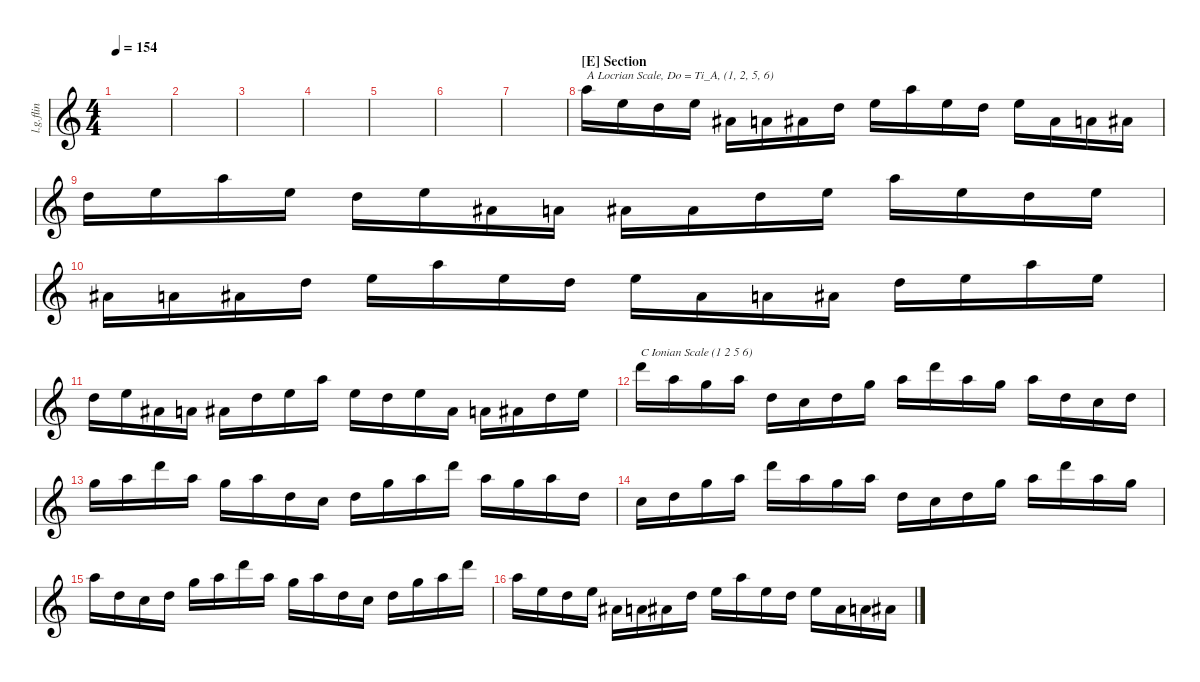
\defaultSystemsLayout 4
\hideDynamics
\bracketExtendMode nobrackets
\otherSystemsTrackNameOrientation horizontal
\track ("Lead Guitar Flin" "l.g.flin") {instrument distortionguitar}
\staff {score}
\tuning (E4 B3 G3 D3 A2 E2 B1)
\ts (4 4)
\tempo 154
\clef g2
\ks c
|
|
|
|
|
|
|
\section ("E" "Section")
14.3.16{txt "A Locrian Scale, Do = Ti_A, (1, 2, 5, 6)" beam Down} 9.3.16{beam Down} 7.3.16{beam Down} 14.4.16{beam Down} 8.4{acc #}.16{beam Down} 7.4.16{beam Down} 8.4{acc #}.16{beam Down} 7.3.16{beam Down} 9.3.16{beam Down} 14.3.16{beam Down} 9.3.16{beam Down} 7.3.16{beam Down} 14.4.16{beam Down} 8.4{acc #}.16{beam Down} 7.4.16{beam Down} 8.4{acc #}.16{beam Down} |
7.3.16{beam Down} 9.3.16{beam Down} 14.3.16{beam Down} 9.3.16{beam Down} 7.3.16{beam Down} 14.4.16{beam Down} 8.4{acc #}.16{beam Down} 7.4.16{beam Down} 8.4{acc #}.16{beam Down} 8.4{acc #}.16{beam Down} 7.3.16{beam Down} 9.3.16{beam Down} 14.3.16{beam Down} 9.3.16{beam Down} 7.3.16{beam Down} 14.4.16{beam Down} |
8.4{acc #}.16{beam Down} 7.4.16{beam Down} 8.4{acc #}.16{beam Down} 7.3.16{beam Down} 9.3.16{beam Down} 14.3.16{beam Down} 9.3.16{beam Down} 7.3.16{beam Down} 14.4.16{beam Down} 8.4{acc #}.16{beam Down} 7.4.16{beam Down} 8.4{acc #}.16{beam Down} 7.3.16{beam Down} 9.3.16{beam Down} 14.3.16{beam Down} 9.3.16{beam Down} |
7.3.16{beam Down} 14.4.16{beam Down} 8.4{acc #}.16{beam Down} 7.4.16{beam Down} 8.4{acc #}.16{beam Down} 7.3.16{beam Down} 9.3.16{beam Down} 14.3.16{beam Down} 9.3.16{beam Down} 7.3.16{beam Down} 14.4.16{beam Down} 8.4{acc #}.16{beam Down} 7.4.16{beam Down} 8.4{acc #}.16{beam Down} 7.3.16{beam Down} 9.3.16{beam Down} |
15.2.16{txt "C Ionian Scale (1 2 5 6)" beam Down} 10.2.16{beam Down} 8.2.16{beam Down} 14.3.16{beam Down} 7.3.16{beam Down} 5.3.16{beam Down} 7.3.16{beam Down} 8.2.16{beam Down} 10.2.16{beam Down} 15.2.16{beam Down} 10.2.16{beam Down} 8.2.16{beam Down} 14.3.16{beam Down} 7.3.16{beam Down} 5.3.16{beam Down} 7.3.16{beam Down} |
8.2.16{beam Down} 10.2.16{beam Down} 15.2.16{beam Down} 10.2.16{beam Down} 8.2.16{beam Down} 14.3.16{beam Down} 7.3.16{beam Down} 5.3.16{beam Down} 7.3.16{beam Down} 8.2.16{beam Down} 10.2.16{beam Down} 15.2.16{beam Down} 10.2.16{beam Down} 8.2.16{beam Down} 14.3.16{beam Down} 7.3.16{beam Down} |
5.3.16{beam Down} 7.3.16{beam Down} 8.2.16{beam Down} 10.2.16{beam Down} 15.2.16{beam Down} 10.2.16{beam Down} 8.2.16{beam Down} 14.3.16{beam Down} 7.3.16{beam Down} 5.3.16{beam Down} 7.3.16{beam Down} 8.2.16{beam Down} 10.2.16{beam Down} 15.2.16{beam Down} 10.2.16{beam Down} 8.2.16{beam Down} |
14.3.16{beam Down} 7.3.16{beam Down} 5.3.16{beam Down} 7.3.16{beam Down} 8.2.16{beam Down} 10.2.16{beam Down} 15.2.16{beam Down} 10.2.16{beam Down} 8.2.16{beam Down} 14.3.16{beam Down} 7.3.16{beam Down} 5.3.16{beam Down} 7.3.16{beam Down} 8.2.16{beam Down} 10.2.16{beam Down} 15.2.16{beam Down} |
14.3.16{beam Down} 9.3.16{beam Down} 7.3.16{beam Down} 14.4.16{beam Down} 8.4{acc #}.16{beam Down} 7.4.16{beam Down} 8.4{acc #}.16{beam Down} 7.3.16{beam Down} 9.3.16{beam Down} 14.3.16{beam Down} 9.3.16{beam Down} 7.3.16{beam Down} 14.4.16{beam Down} 8.4{acc #}.16{beam Down} 7.4.16{beam Down} 8.4{acc #}.16{beam Down}
